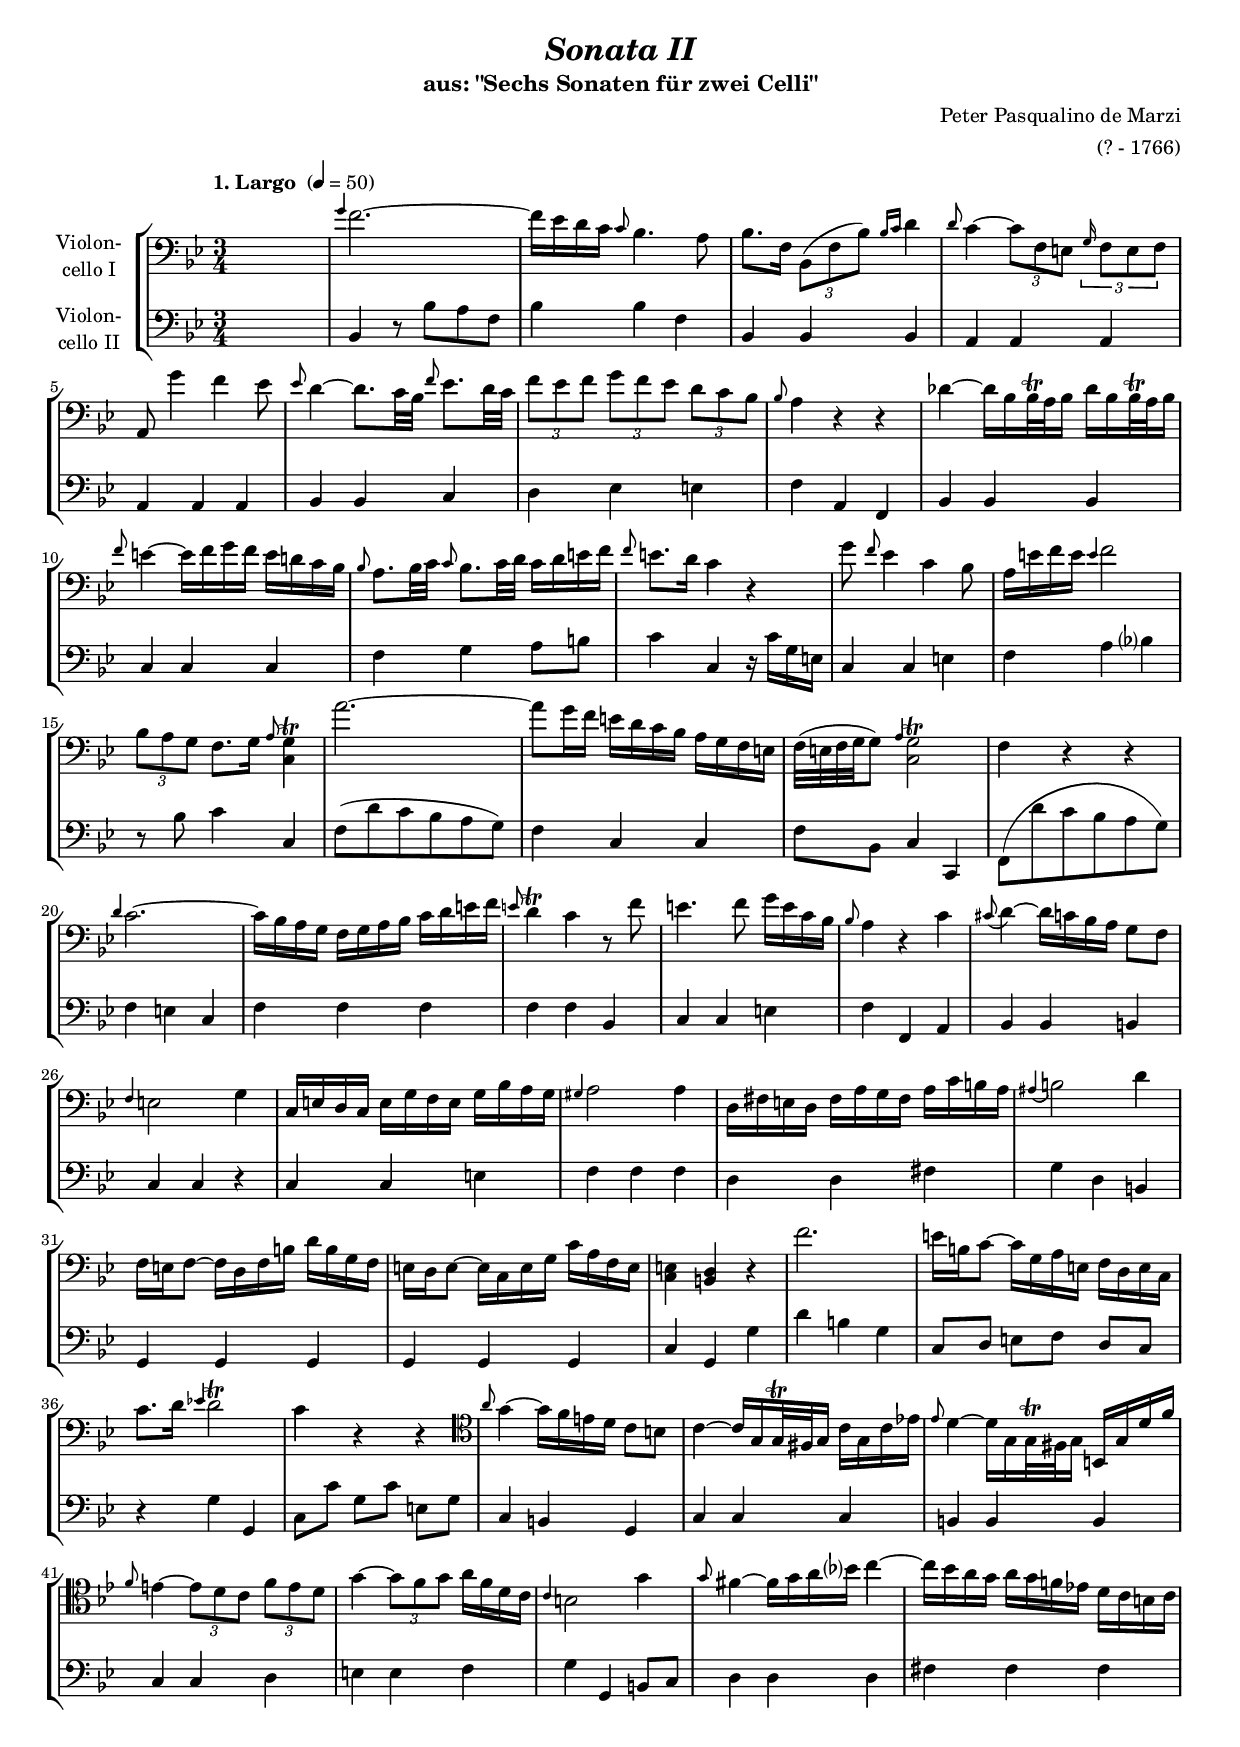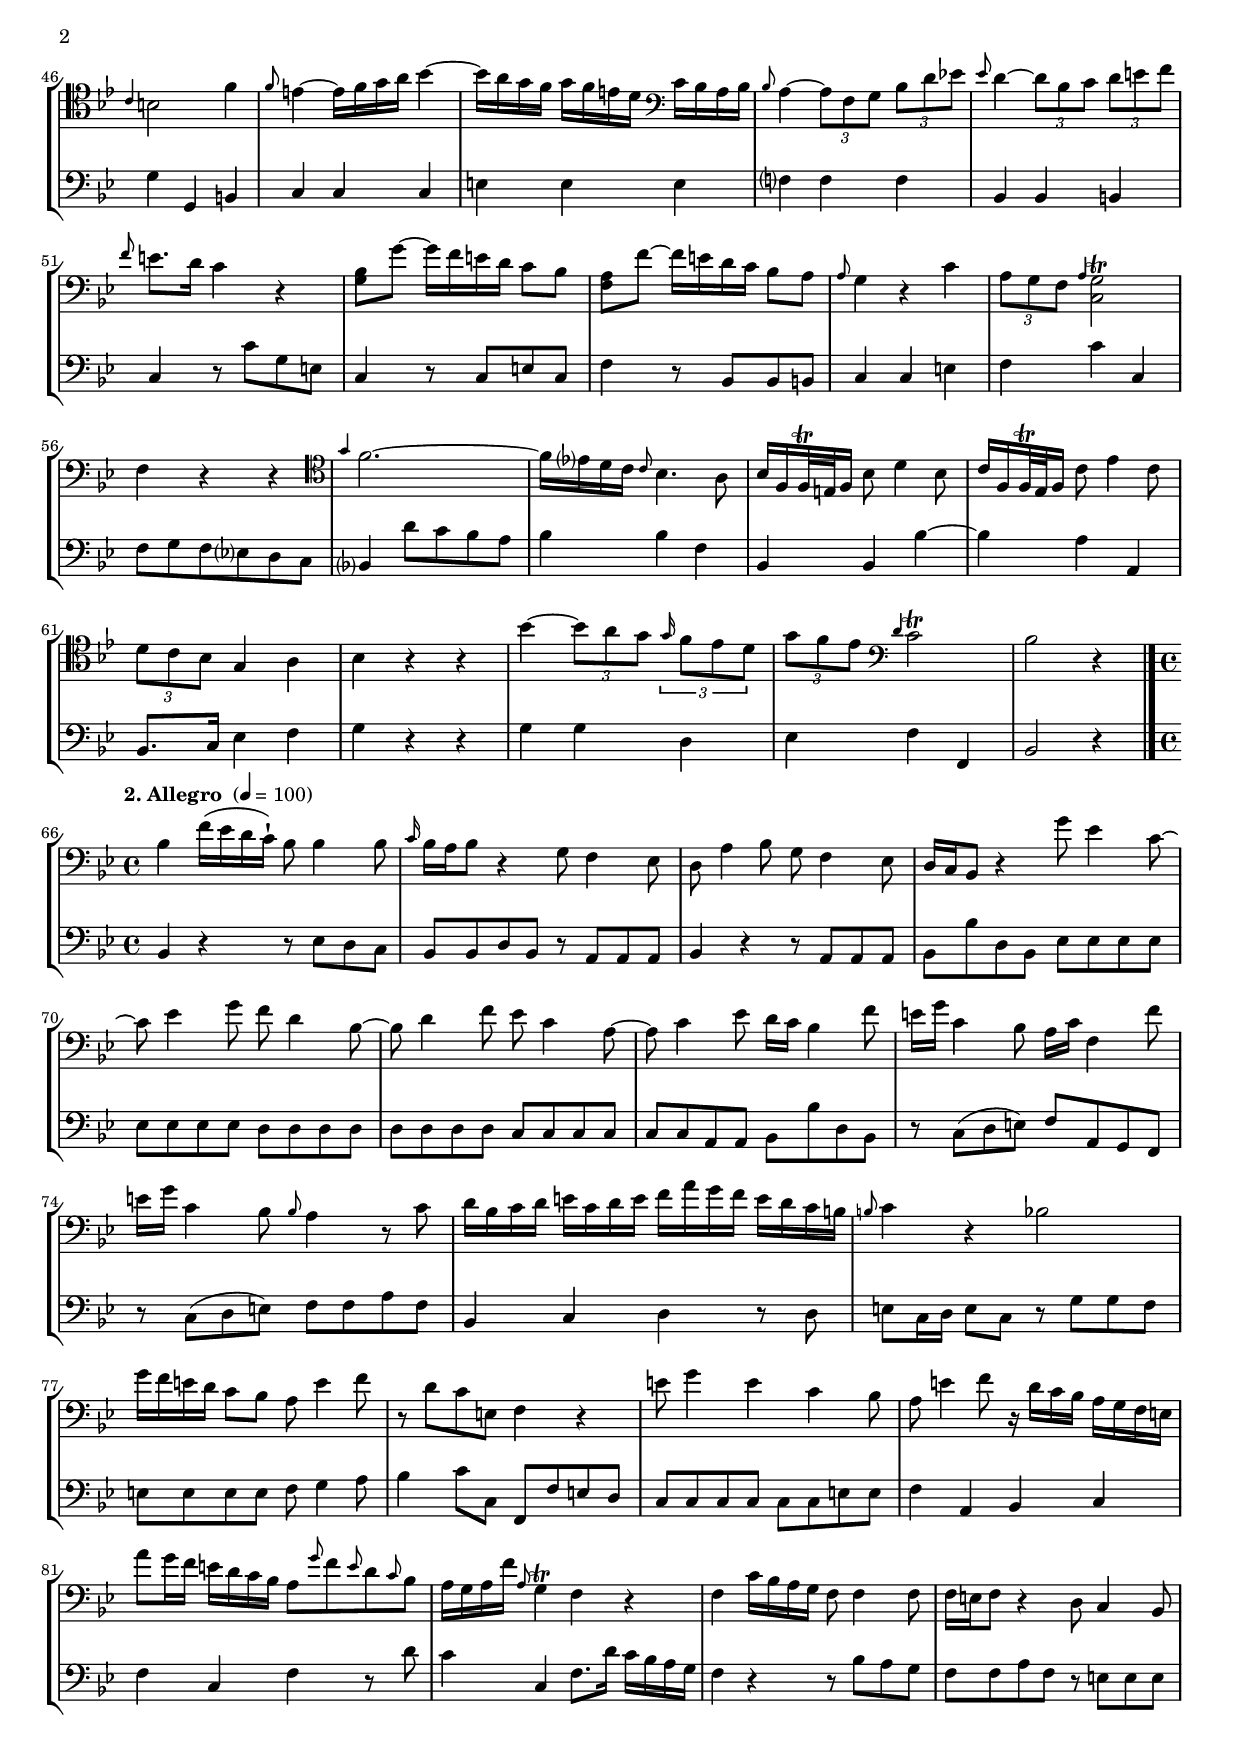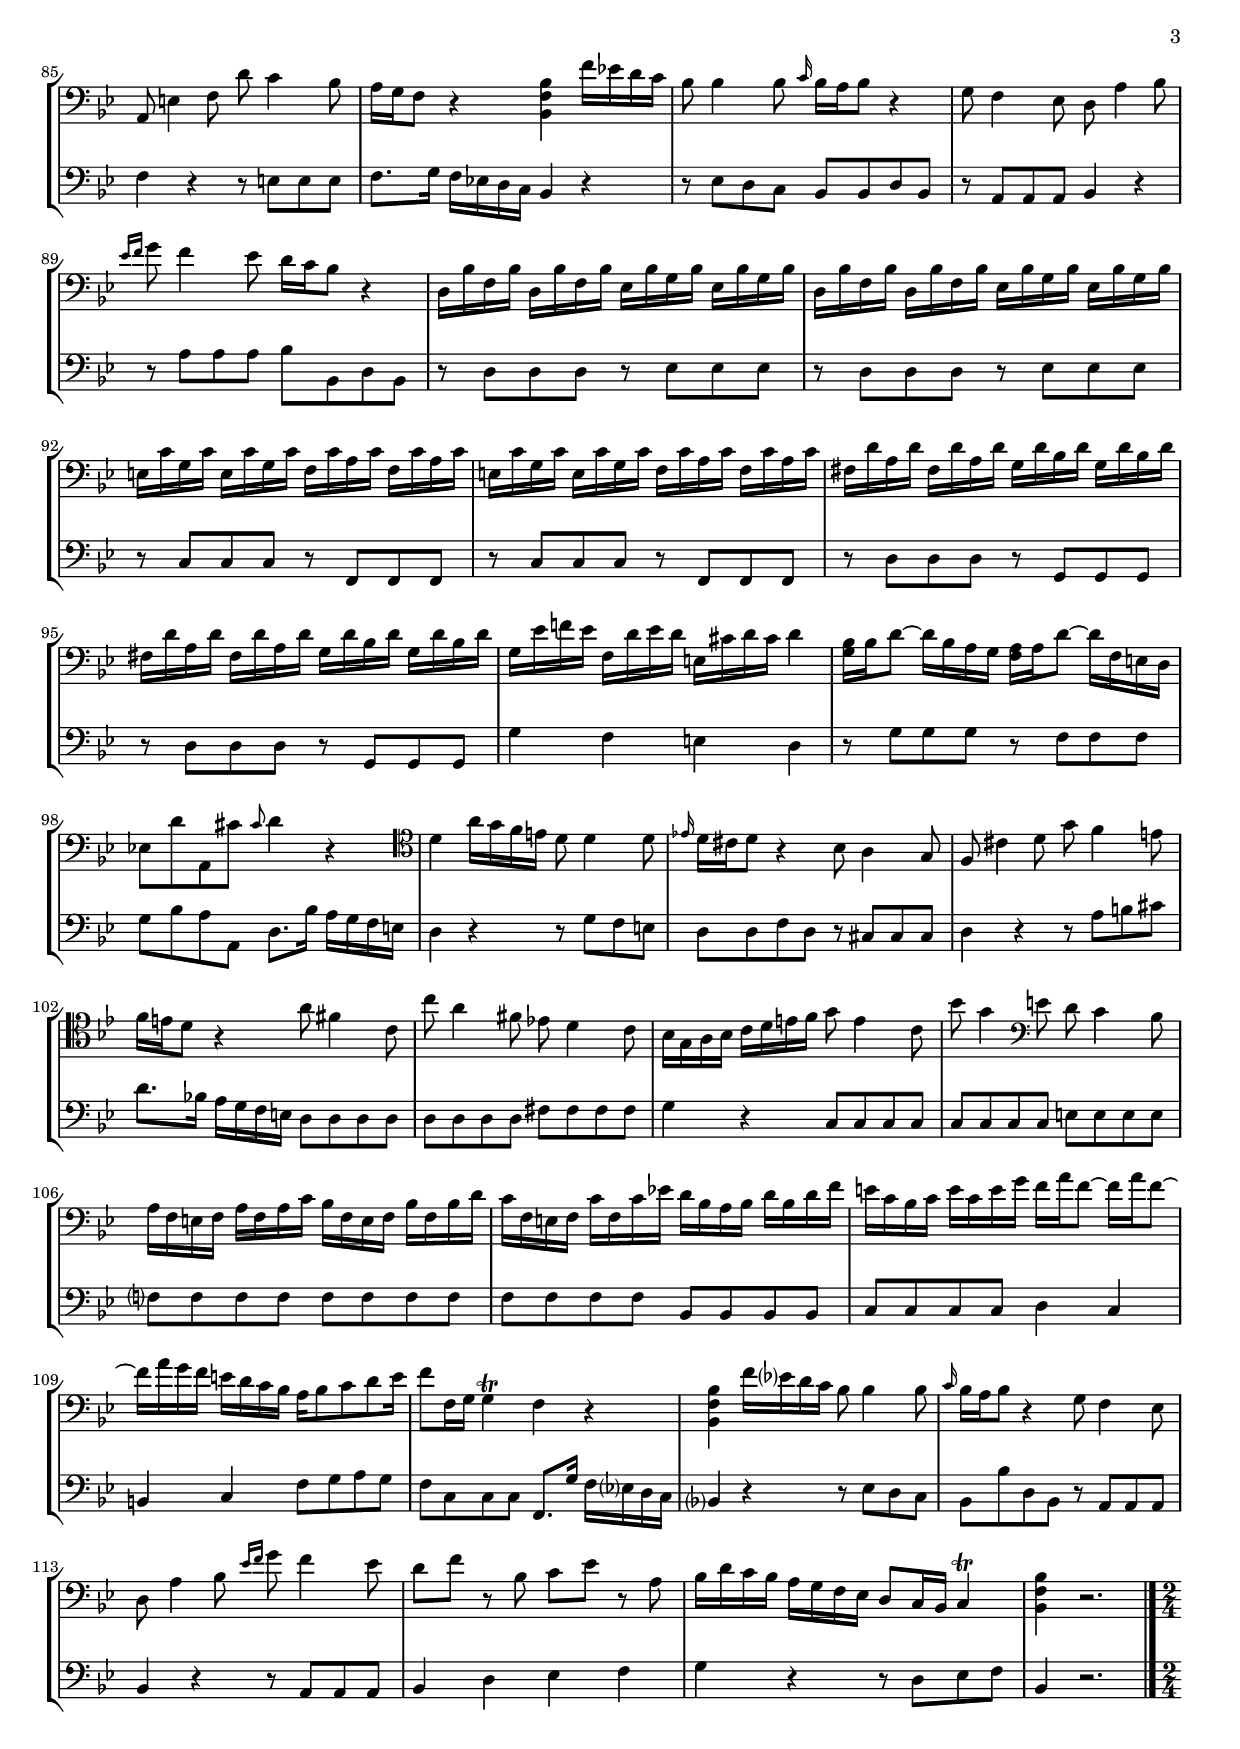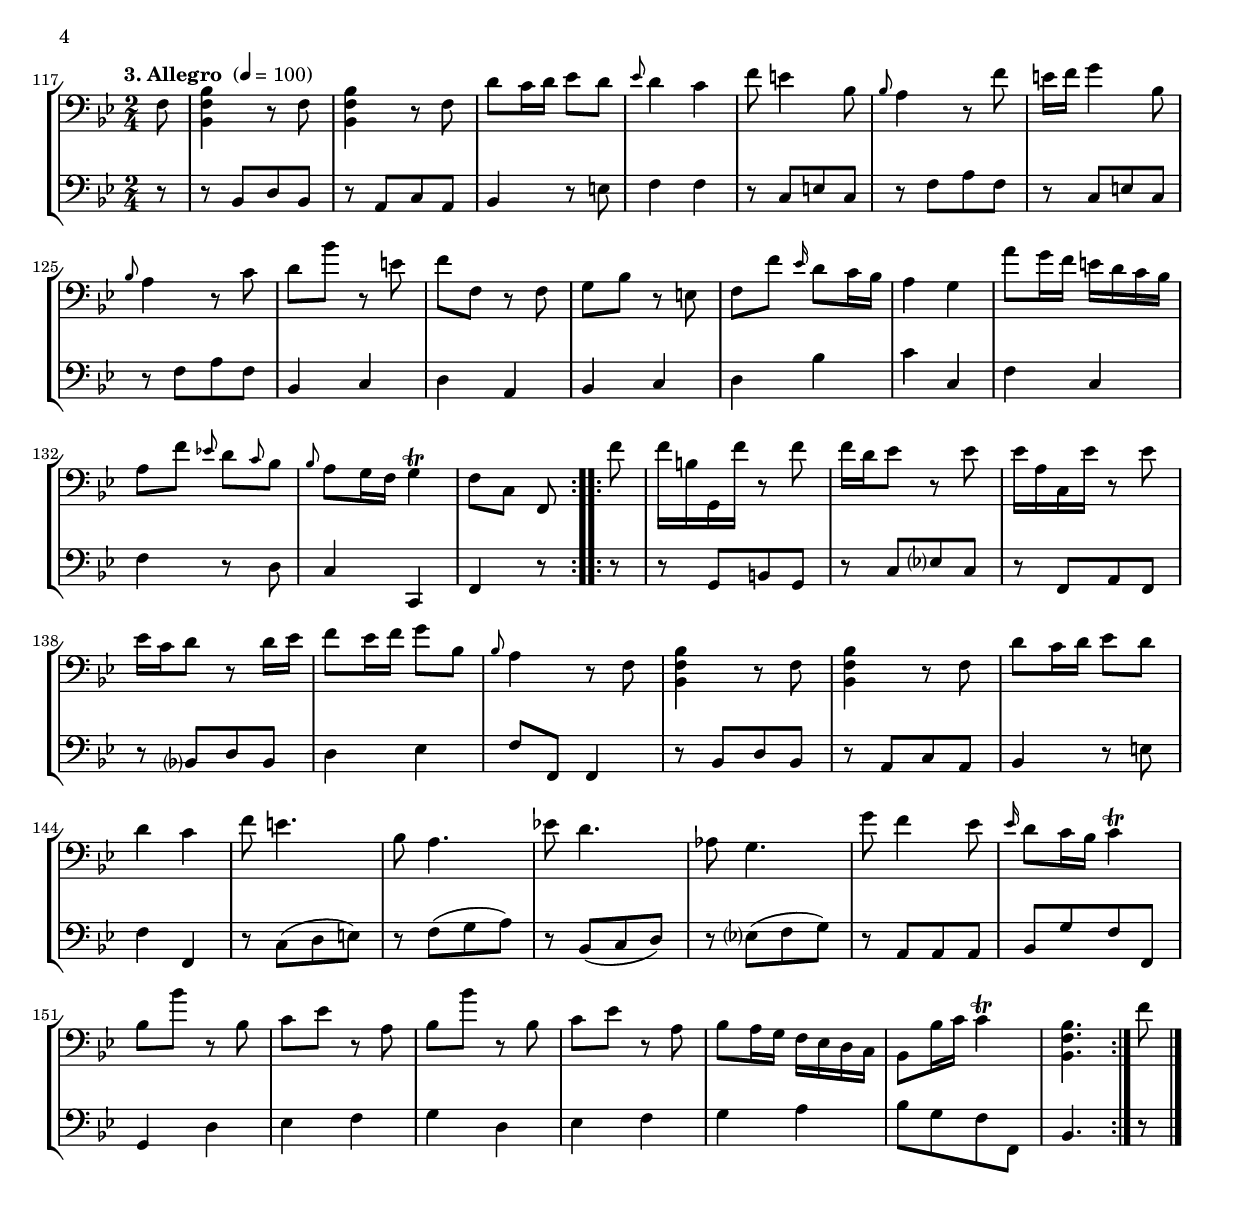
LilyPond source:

\version "2.14.2"
\include "deutsch.ly"

#(set-global-staff-size 17.25)

\header {
  title     = \markup \bold \italic "Sonata II"
  subtitle  = "aus: \"Sechs Sonaten für zwei Celli\""
  composer  = "Peter Pasqualino de Marzi"
  arranger  = "(? - 1766)"
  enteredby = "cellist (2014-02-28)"
}

voiceconsts = {
 \key b \major
 \clef "bass"
% \numericTimeSignature
 \compressFullBarRests
 \set tupletSpannerDuration = #(ly:make-moment 1 4)
}

mihi = "clarinet"
milo = "bassoon"

dolc = \markup \italic "dolce"

introa = {        \tempo "1. Largo "   4=50  \time 3/4 }
introb = { \break \tempo "2. Allegro " 4=100 \time 4/4 }
introc = { \break \tempo "3. Allegro " 4=100 \time 2/4 }

va = \relative c'' {
  \voiceconsts

  \introa
  \partial 4 s4
  \grace g4 f2.~
  f16 es d c \grace c8 b4. a8
  b8. f16 \times 2/3 { b,8( f' b) } \grace { b16[ c] } d4
  \grace d8 c4~ \times 2/3 { c8 f, e \grace g16 f8 e f }
  a,8 g''4 f es8
  \grace es d4~ d8. c32 b \grace f'8 es8. d32 c
  \times 2/3 { f8 es f g f es d c b }
  \grace b a4 r r
  des~ des16 b b32\trill a b16 des b b32\trill a b16
  \grace f'8 e4~ e16 f g f e d! c b

  \grace b8 a8. b32 c \grace c8 b8. c32 d c16 d e f
  \grace f8 e8. d16 c4 r
  g'8 \grace f es4 c b8
  a16 e' f e \grace e4 f2
  \times 2/3 { b,8 a g } f8. g16 \grace a8 <c, g'>4\trill
  a''2.~

  a8 g16 f e d c b a g f e
  f32( e f g g8) \grace a4 <c, g'>2\trill
  f4 r r
  \grace d' c2.~
  c16 b a g f g a b c d e f
  \grace e8 d4\trill c r8 f

  e4. f8 g16 e c b
  \grace b8 a4 r c
  \appoggiatura cis8 d4~ d16 c b a g8 f
  \grace f4 e2 g4
  c,16 e d c e g f e g b a g
  \grace gis4 a2 a4

  d,16 fis e d fis a g fis a c h a
  \appoggiatura ais4 h2 d4
  f,16 e f8~ f16 d f h d h g f
  e d e8~ e16 c e g c a f e
  <c e>4 <h d> r

  f''2.
  e16 h c8~ c16 g a e f d e c
  c'8. d16 \grace es!4 d2\trill
  c4 r r \clef "tenor"
  \grace a'8 g4~ g16 f e d c8 h
  c4~ c16 g g32\trill fis g16 c g c es!

  \grace es8 d4~ d16 g, g32\trill fis g16 h, g' d' f
  \grace f8 e4~ \times 2/3 { e8 d c f e d }
  g4~ \times 2/3 { g8 f g } a16 f d c
  \grace c4 h2 g'4
  \grace g8 fis4~ fis16 g a b? c4~

  c16 b a g a g f! es! d c h c
  \grace c4 h2 f'4
  \grace f8 e4~ e16 f g a b4~
  b16 a g f g f e d \clef "bass" c b a b
  \grace b8 a4~ \times 2/3 { a8 f g b d es! }

  \grace es d4~ \times 2/3 { d8 b c d e f }
  \grace f e8. d16 c4 r
  <g b>8 g'~ g16 f e d c8 b
  <f a> f'~ f16 e d c b8 a
  \grace a g4 r c

  \times 2/3 { a8 g f } \grace a4 <c, g'>2\trill
  f4 r r \clef "tenor"
  \grace g' f2.~
  f16 es? d c \grace c8 b4. a8
  b16 f f32\trill e f16 b8 d4 b8
  c16 f, f32\trill es f16 c'8 es4 c8

  \times 2/3 { d c b } g4 a
  b r r
  b'~ \times 2/3 { b8 a g \grace g16 f8 es d }
  \times 2/3 { g f es } \clef "bass" \grace d4 c2\trill
  b r4 \bar "|."

  \introb
  b4 f'16( es d c)-| b8 b4 b8
  \grace c16 b a b8 r4 g8 f4 es8
  d a'4 b8 g f4 es8
  d16 c b8 r4 g''8 es4 c8~

  c es4 g8 f d4 b8~
  b d4 f8 es c4 a8~
  a c4 es8 d16 c b4 f'8
  e16 g c,4 b8 a16 c f,4 f'8
  e16 g c,4 b8 \grace b a4 r8 c

  d16 b c d e c d e f a g f e d c h
  \grace h8 c4 r b2
  g'16 f e d c8 b a e'4 f8
  r d c e, f4 r

  e'8 g4 e c b8
  a e'4 f8 r16 d c b a g f e
  a'8 g16 f e d c b a8 \grace g' f \grace e d \grace c b
  a16 g a f' \grace a,8 g4\trill f r
  f c'16 b a g f8 f4 f8

  f16 e f8 r4 d8 c4 b8
  a e'4 f8 d' c4 b8
  a16 g f8 r4 <b, f' b> f''16 es! d c
  b8 b4 b8 \grace c16 b a b8 r4

  g8 f4 es8 d a'4 b8
  \grace { es16[ f] } g8 f4 es8 d16 c b8 r4
  d,16 b' f b d, b' f b es, b' g b es, b' g b
  d, b' f b d, b' f b es, b' g b es, b' g b

  e, c' g c e, c' g c f, c' a c f, c' a c
  e, c' g c e, c' g c f, c' a c f, c' a c
  fis, d' a d fis, d' a d g, d' b d g, d' b d
  fis, d' a d fis, d' a d g, d' b d g, d' b d

  g, es' f! es f, d' es d e, cis' d cis d4
  <g, b>16 b d8~ d16 b a g <f a> a d8~  d16 f, e d
  es!8 d' a, cis' \grace cis d4 r \clef "tenor"
  d a'16 g f e d8 d4 d8

  \grace es!16 d cis d8 r4 b8 a4 g8
  f cis'4 d8 g f4 e8
  f16 e d8 r4 a'8 fis4 c8
  c' a4 fis8 es! d4 c8

  b16 g a b c d e f g8 e4 c8
  b' g4 \clef "bass" e8 d c4 b8
  a16 f e f a f a c b f e f b f b d
  c f, e f c' f, c' es! d b a b d b d f

  e c b c e c e g f a f8~ f16 a f8~
  f16 a g f e d c b a b8 c d e16
  f8 f,16 g g4\trill f r4
  <b, f' b> f''16 es? d c b8 b4 b8

  \grace c16 b a b8 r4 g8 f4 es8
  d a'4 b8 \grace { es16[ f] } g8 f4 es8
  d f r b, c es r a,
  b16 d c b a g f es d8 c16 b c4\trill
  <b f' b> r2. \bar "|."

  \introc
  \repeat volta 2 {
    \partial 8 f'8
    <b, f' b>4 r8 f'
    <b, f' b>4 r8 f'
    d' c16 d es8 d
    \grace es d4 c
    f8 e4 b8
    \grace b a4 r8 f'

    e16 f g4 b,8
    \grace b a4 r8 c
    d b' r e,
    f f, r f
    g b r e,
    f f' \grace es16 d8 c16 b
    a4 g
    a'8 g16 f e d c b

    a8 f' \grace es! d \grace c b
    \grace b a g16 f g4\trill
    f8 c f,
  }
  \repeat volta 2 {
    \partial 8 f''
    f16 h, g, f'' r8 f
    f16 d es8 r es

    es16 a, c, es' r8 es
    es16 c d8 r d16 es
    f8 es16 f g8 b,
    \grace b a4 r8 f
    <b, f' b>4 r8 f'
    <b, f' b>4 r8 f'
    d' c16 d es8 d
    d4 c

    f8 e4.
    b8 a4.
    es'!8 d4.
    as8 g4.
    g'8 f4 es8
    \grace es16 d8 c16 b c4\trill
    b8 b' r b,
    c es r a,

    b b' r b,
    c es r a,
    b a16 g f es d c
    b8 b'16 c c4\trill
    <b, f' b>4.
  }
  f''8 \bar "|."
}

vb = \relative c {
  \voiceconsts

  \introa
  \partial 4 s4
  b r8 b' a f
  b4 b f
  b, b b
  a a a

  a a a
  b b c
  d es e
  f a, f
  b b b
  c c c

  f g a8 h
  c4 c, r16 c' g e
  c4 c e
  f a b?
  r8 b c4 c,
  f8( d' c b a g)

  f4 c c
  f8 b, c4 c,
  f8( d'' c b a g)
  f4 e c
  f f f
  f f b,

  c c e
  f f, a
  b b h
  c c r
  c c e
  f f f

  d d fis
  g d h
  g g g
  g g g
  c g g'

  d' h g
  c,8 d e[ f] d c
  r4 g' g,
  c8 c' g[ c] e, g
  c,4 h g
  c c c

  h h h
  c c d
  e e f
  g g, h8 c
  d4 d d

  fis fis fis
  g g, h
  c c c
  e e e
  f? f f

  b, b h
  c r8 c' g e
  c4 r8 c e c
  f4 r8 b, b h
  c4 c e

  f c' c,
  f8 g f es? d c
  b?4 d'8 c b a
  b4 b f
  b, b b'~
  b a a,

  b8. c16 es4 f
  g r r
  g g d
  es f f,
  b2 r4 \bar "|."

  \introb
  b4 r r8 es d c
  b b d b r a a a
  b4 r r8 a a a
  b b' d, b es es es es

  es es es es d d d d
  d d d d c c c c
  c c a a b b' d, b
  r c( d e) f a, g f
  r c'( d e) f f a f

  b,4 c d r8 d
  e c16 d e8 c r g' g f
  e e e e f g4 a8
  b4 c8 c, f, f' e d

  c c c c c c e e
  f4 a, b c
  f c f r8 d'
  c4 c, f8. d'16 c b a g
  f4 r r8 b a g

  f f a f r e e e
  f4 r r8 e e e
  f8. g16 f es! d c b4 r
  r8 es d c b b d b

  r a a a b4 r
  r8 a' a a b b, d b
  r d d d r es es es
  r d d d r es es es

  r c c c r f, f f
  r c' c c r f, f f
  r d' d d r g, g g
  r d' d d r g, g g

  g'4 f e d
  r8 g g g r f f f
  g b a a, d8. b'16 a g f e
  d4 r r8 g f e

  d d f d r cis cis cis
  d4 r r8 a' h cis
  d8. b!16 a g f e d8 d d d
  d d d d fis fis fis fis

  g4 r c,8 c c c
  c c c c e e e e
  f? f f f f f f f
  f f f f b, b b b

  c c c c d4 c
  h c f8 g a g
  f c c c f,8. g'16 f es? d c
  b?4 r r8 es d c

  b b' d, b r a a a
  b4 r r8 a a a
  b4 d es f
  g r r8 d es f
  b,4 r2. \bar "|."

  \introc
  \repeat volta 2 {
    \partial 8 r8
    r b[ d b]
    r a[ c a]
    b4 r8 e
    f4 f
    r8 c[ e c]
    r f[ a f]

    r c[ e c]
    r f[ a f]
    b,4 c
    d a
    b c
    d b'
    c c,
    f c

    f r8 d
    c4 c,
    f r8
  }
  \repeat volta 2 {
    \partial 8 r
    r g[ h g]
    r c[ es? c]

    r f,[ a f]
    r b?[ d b]
    d4 es
    f8 f, f4
    r8 b[ d b]
    r a[ c a]
    b4 r8 e
    f4 f,

    r8 c'[( d e)]
    r f[( g a)]
    r b,[( c d)]
    r es?[( f g)]
    r a,[ a a]
    b[ g' f f,]
    g4 d'
    es f

    g d
    es f
    g a
    b8[ g f f,]
    b4.
  }
  r8 \bar "|."
}


music = \new StaffGroup <<
      \new Staff {
	\set Staff.midiInstrument = \mihi
	\set Staff.instrumentName = \markup \center-column { "Violon-" "cello I" }
	\transpose b b { \va }
      }

      \new Staff {
	\set Staff.midiInstrument = \milo
	\set Staff.instrumentName = \markup \center-column { "Violon-" "cello II" }
	\transpose b b { \vb }
      }
>>

\book {
  \score {
    \music
    \layout {}
  }

  \score {
    \unfoldRepeats \music

    \midi {
      \context {
        \Score
      }
    }
  }
}
